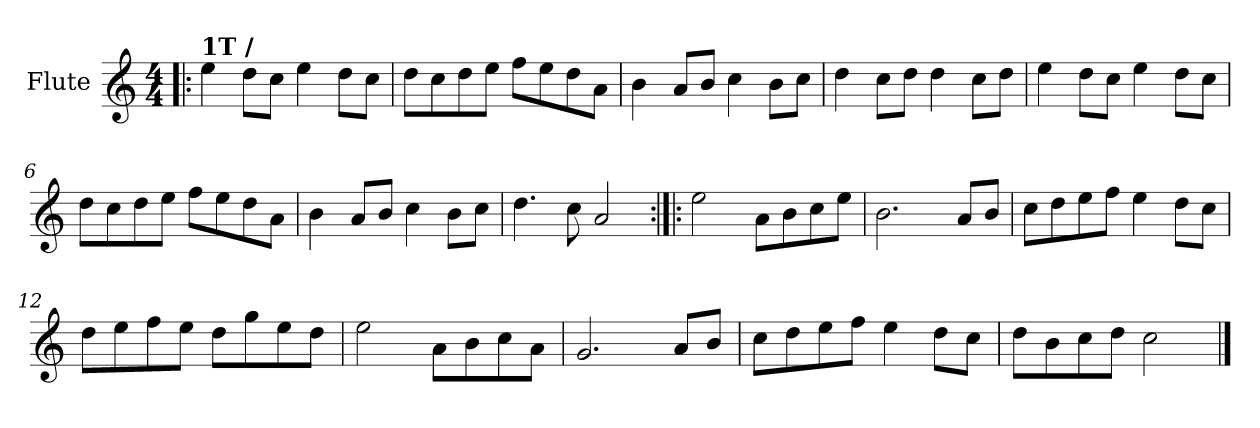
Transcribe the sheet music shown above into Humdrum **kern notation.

**kern
*part1
*staff1
*I"Flute
*I'Fl
*clefG2
*k[]
*M4/4
*MM160
=1!|:
!LO:TX:a:B:t=1T /
4ee\
8dd\L
8cc\J
4ee\
8dd\L
8cc\J
=2
8dd\L
8cc\
8dd\
8ee\J
8ff\L
8ee\
8dd\
8a\J
=3
4b\
8a/L
8b/J
4cc\
8b\L
8cc\J
=4
4dd\
8cc\L
8dd\J
4dd\
8cc\L
8dd\J
!!LO:LB:g=z
=5
4ee\
8dd\L
8cc\J
4ee\
8dd\L
8cc\J
=6
8dd\L
8cc\
8dd\
8ee\J
8ff\L
8ee\
8dd\
8a\J
=7
4b\
8a/L
8b/J
4cc\
8b\L
8cc\J
=8
4.dd\
8cc\
2a/
!!LO:LB:g=z
=9:|!|:
2ee\
8a\L
8b\
8cc\
8ee\J
=10
2.b\
8a/L
8b/J
=11
8cc\L
8dd\
8ee\
8ff\J
4ee\
8dd\L
8cc\J
=12
8dd\L
8ee\
8ff\
8ee\J
8dd\L
8gg\
8ee\
8dd\J
!!LO:LB:g=z
=13
2ee\
8a\L
8b\
8cc\
8a\J
=14
2.g/
8a/L
8b/J
=15
8cc\L
8dd\
8ee\
8ff\J
4ee\
8dd\L
8cc\J
=16
8dd\L
8b\
8cc\
8dd\J
2cc\
==
*-
